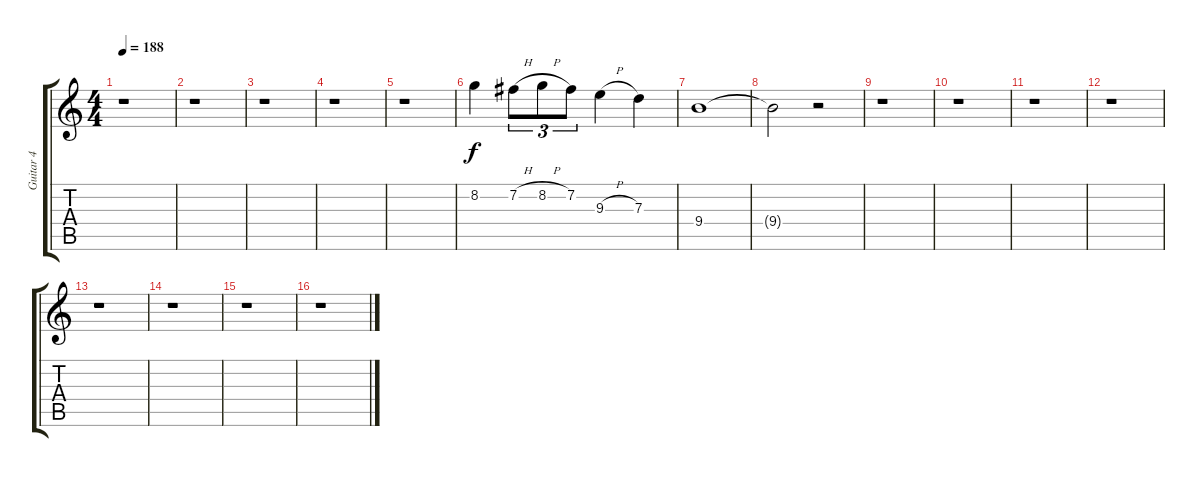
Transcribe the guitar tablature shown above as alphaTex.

\track ("Guitar 4" "Guitar 4") {instrument electricguitarclean}
\staff {score tabs}
\tuning (E4 B3 G3 D3 A2 E2) {hide}
\ts (4 4)
\tempo 188
\clef g2
\ks c
r.1{dy f} |
r.1 |
r.1 |
r.1 |
r.1 |
8.2.4 7.2{h}.8{tu (3 2)} 8.2{h}.8{tu (3 2)} 7.2.8{tu (3 2)} 9.3{h}.4 7.3.4 |
9.4.1 |
9.4{t}.2 r.2 |
r.1 |
r.1 |
r.1 |
r.1 |
r.1 |
r.1 |
r.1 |
r.1
